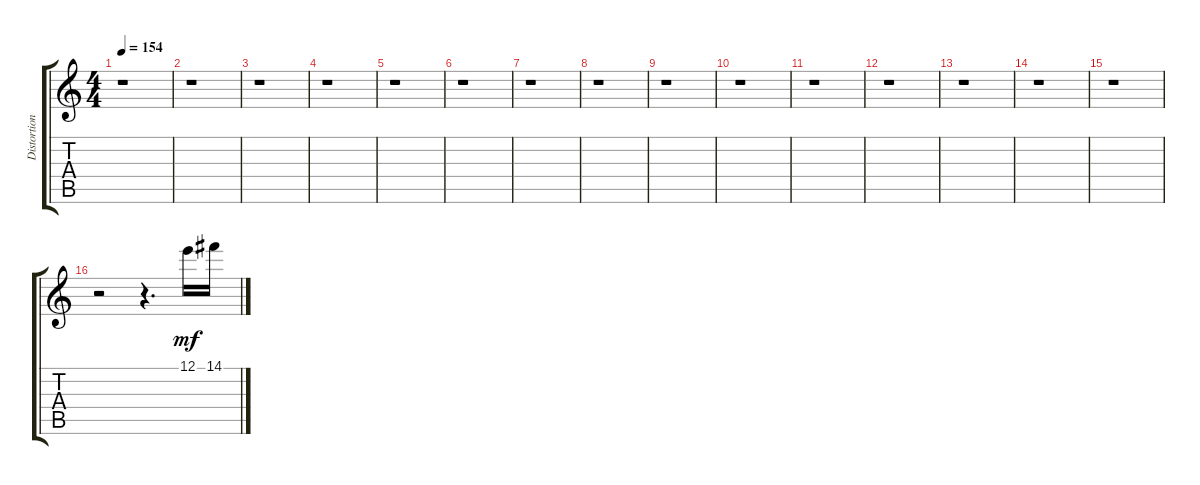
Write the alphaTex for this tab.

\track ("Distortion Guitar" "Distortion") {instrument distortionguitar}
\staff {score tabs}
\tuning (E4 B3 G3 D3 A2 E2) {hide}
\ts (4 4)
\tempo 154
\clef g2
\ks c
r.1{dy mf} |
r.1 |
r.1 |
r.1 |
r.1 |
r.1 |
r.1 |
r.1 |
r.1 |
r.1 |
r.1 |
r.1 |
r.1 |
r.1 |
r.1 |
r.2 r.4{d} 12.1.16 14.1.16
